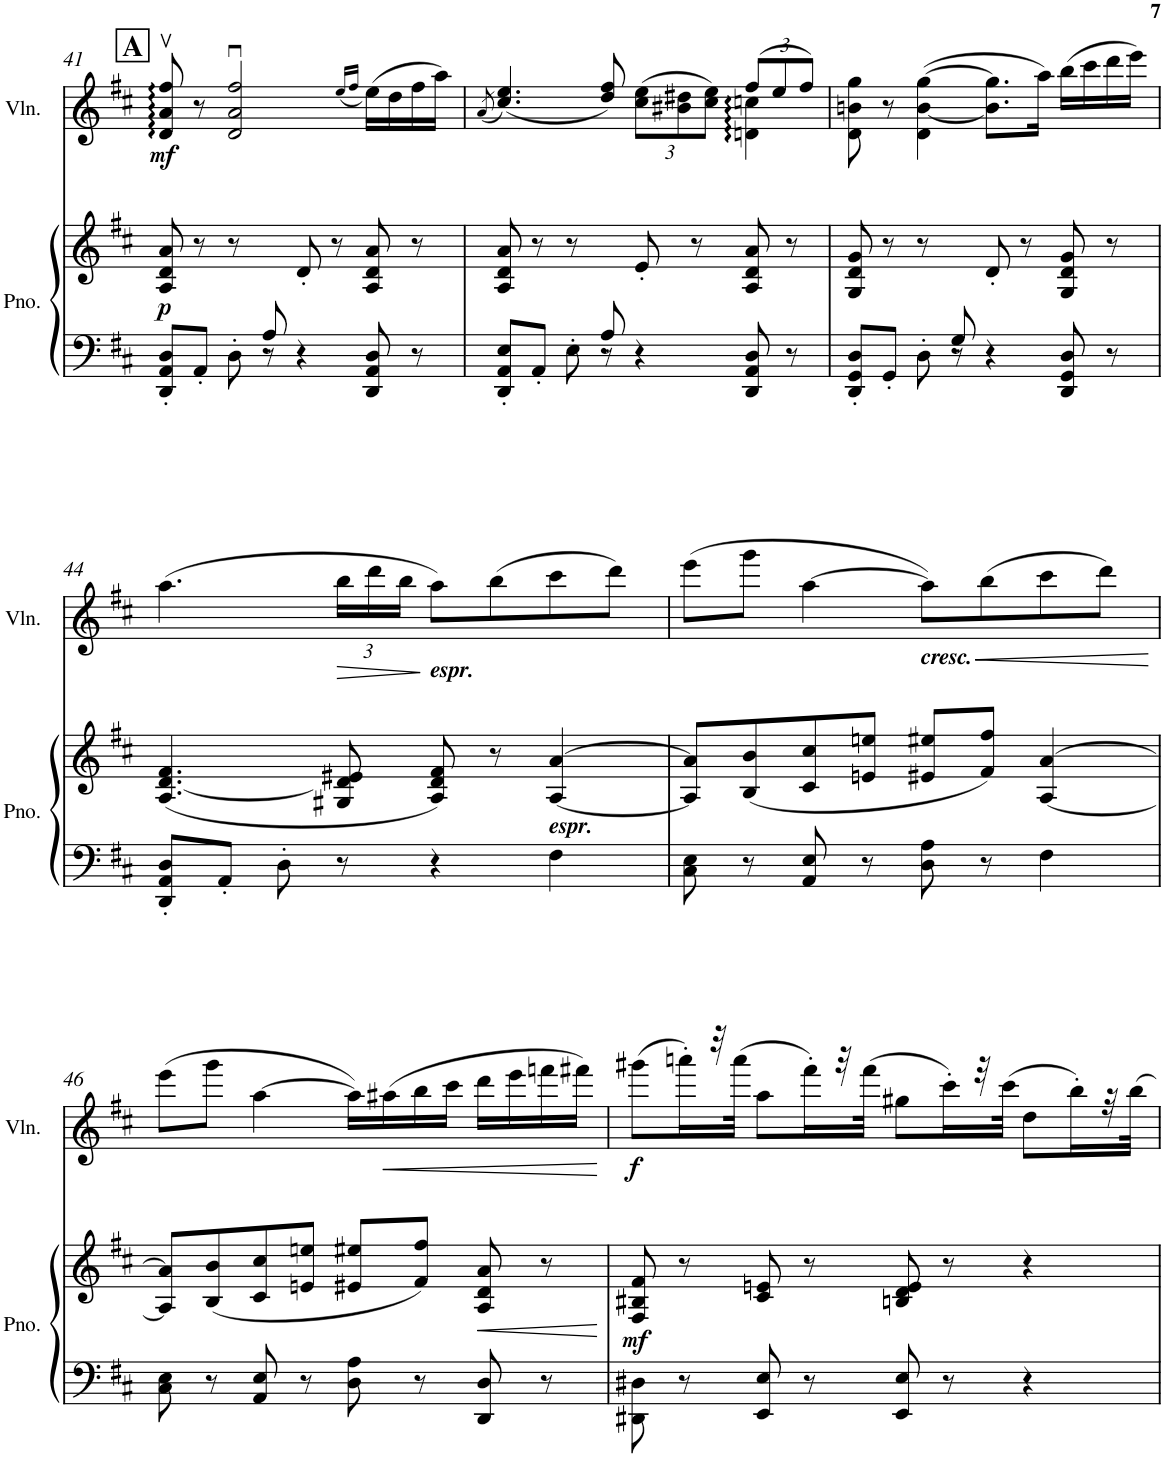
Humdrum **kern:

**kern	**kern	**dynam	**kern	**dynam
*part2	*part2	*part2	*part1	*part1
*staff3	*staff2	*staff2/3	*staff1	*staff1
*I"Piano	*	*	*I"Violin	*
*I'Pno.	*	*	*I'Vln.	*
!!LO:PB:g=z
*clefF4	*clefG2	*	*clefG2	*
*k[f#c#]	*k[f#c#]	*	*k[f#c#]	*
*M4/4	*M4/4	*	*M4/4	*
*met(c)	*met(c)	*	*met(c)	*
!!LO:REH:place=s1:a:B:cj:fs=14:t=A
=41	=41	=41	=41	=41
*^	*	*	*	*
!	!	!	!LO:DY:b	!	!LO:DY:b
4.ryy	8DD/' 8AA/' 8D/'L	8A/ 8d/ 8a/	p	8d/v 8a/v 8ff#/v	mf
.	8AA'/J	8r	.	8r	.
.	8D'\	8r	.	2d/u 2a/u 2ff#/u	.
8A'/	8r	8ryy	.	.	.
2ryy	4r	8d'/	.	.	.
.	.	8r	.	.	.
.	.	.	.	(16qee/LL	.
.	.	.	.	16qff#/JJ	.
.	8DD/ 8AA/ 8D/	8A/ 8d/ 8a/	.	(16ee\LL)	.
.	.	.	.	16dd\	.
.	8r	8r	.	16ff#\	.
.	.	.	.	16aa\JJ)	.
=42	=42	=42	=42	=42	=42
.	.	.	.	(8qa/	.
*	*	*	*	*^	*
4.ryy	8DD/' 8AA/' 8E/'L	8A/ 8d/ 8a/	.	(4.cc#/ 4.ee/)	2.ryy	.
.	8AA'/J	8r	.	.	.	.
.	8E'\	8r	.	.	.	.
8A'/	8r	8ryy	.	8dd/ 8ff#/)	.	.
*	*	*	*	*Xbrackettup	*	*
2ryy	4r	8e'/	.	(>12cc#\ 12ee\L	.	.
.	.	.	.	12b#X\ 12dd#X\	.	.
.	.	8r	.	.	.	.
.	.	.	.	12cc#\ 12ee\J)	.	.
.	8DD/ 8AA/ 8D/	8A/ 8d/ 8a/	.	(12ff#/L	4dn\ 4ccn\	.
.	.	.	.	12ee/	.	.
.	8r	8r	.	.	.	.
.	.	.	.	12ff#/J)	.	.
*	*	*	*	*v	*v	*
=43	=43	=43	=43	=43	=43
4.ryy	8DD/' 8GG/' 8D/'L	8G/ 8d/ 8g/	.	8d\ 8bn\ 8gg\	.
.	8GG'/J	8r	.	8r	.
.	8D'\	8r	.	(4d\ [4b\ [4gg\	.
8G'/	8r	8ryy	.	.	.
2ryy	4r	8d'/	.	8.b\] 8.gg\]L	.
.	.	8r	.	.	.
.	.	.	.	16aa\Jk)	.
.	8DD/ 8GG/ 8D/	8G/ 8d/ 8g/	.	(16bb\LL	.
.	.	.	.	16ccc#\	.
.	8r	8r	.	16ddd\	.
.	.	.	.	16eee\JJ)	.
*v	*v	*	*	*	*
!!LO:LB:g=z
=44	=44	=44	=44	=44
8DD/' 8AA/' 8D/'L	(4.A/ [4.d/ 4.f#/	.	(4.aa\	.
8AA'/J	.	.	.	.
8D'\	.	.	.	.
!	!	!	!	!LO:HP:b
8r	8G#X/ 8d/] 8e#X/	.	24bb\LL	>
.	.	.	24ddd\	.
.	.	.	24bb\JJ	.
!	!	!	!LO:TX:b:Bi:t=espr.	!
4r	8A/ 8d/ 8f#/)	.	8aa\L)	]
.	8r	.	(8bb\	.
!	!LO:TX:b:Bi:t=espr.	!	!	!
4F#\	[4A/ [4a/	.	8ccc#\	.
.	.	.	8ddd\J)	.
=45	=45	=45	=45	=45
8C#\ 8E\	8A/] 8a/]L	.	(8eee\L	.
8r	(8B/ 8b/	.	8ggg\J	.
8AA/ 8E/	8c#/ 8cc#/	.	[4aa\	.
8r	8en/ 8een/J	.	.	.
!	!	!	!LO:TX:b:Bi:t=cresc.	!
!	!	!	!	!LO:HP:b
8D\ 8A\	8e#X/ 8ee#X/L	.	8aa\L])	<
8r	8f#/ 8ff#/J)	.	(8bb\	.
4F#\	[4A/ [4a/	.	8ccc#\	.
.	.	.	8ddd\J)	.
.	.	.	.	[
!!LO:LB:g=z
=46	=46	=46	=46	=46
8C#\ 8E\	8A/] 8a/]L	.	(8eee\L	.
8r	(8B/ 8b/	.	8ggg\J	.
8AA/ 8E/	8c#/ 8cc#/	.	[4aa\	.
8r	8en/ 8een/J	.	.	.
8D\ 8A\	8e#X/ 8ee#X/L	.	16aa\LL])	.
!	!	!	!	!LO:HP:b
.	.	.	(16aa#X\	<
8r	8f#/ 8ff#/J)	.	16bb\	.
.	.	.	16ccc#\JJ	.
!	!	!LO:HP:b	!	!
8DD/ 8D/	8A/ 8d/ 8a/	<	16ddd\LL	.
.	.	.	16eee\	.
8r	8r	.	16fffn\	.
.	.	.	16fff#X\JJ)	.
.	.	[	.	[
=47	=47	=47	=47	=47
!	!	!LO:DY:a=2	!	!LO:DY:b
8DD#X\ 8D#X\	8F#/ 8B#X/ 8f#/	mf	(8ggg#X\L	f
8r	8r	.	16aaan'\L)	.
.	.	.	32rccc	.
.	.	.	(32aaa\JJJ	.
8EE/ 8E/	8c#/ 8en/	.	8aa\L	.
8r	8r	.	16fff#'\L)	.
.	.	.	32raa	.
.	.	.	(32fff#\JJJ	.
8EE/ 8E/	8Bn/ 8d/ 8e/	.	8gg#X\L	.
8r	8r	.	16ccc#'\L)	.
.	.	.	32rff	.
.	.	.	(32ccc#\JJJ	.
4r	4r	.	8dd\L	.
.	.	.	16bb'\L)	.
.	.	.	32rdd	.
.	.	.	32bb\JJJ	.
=	=	=	=	=
*-	*-	*-	*-	*-
